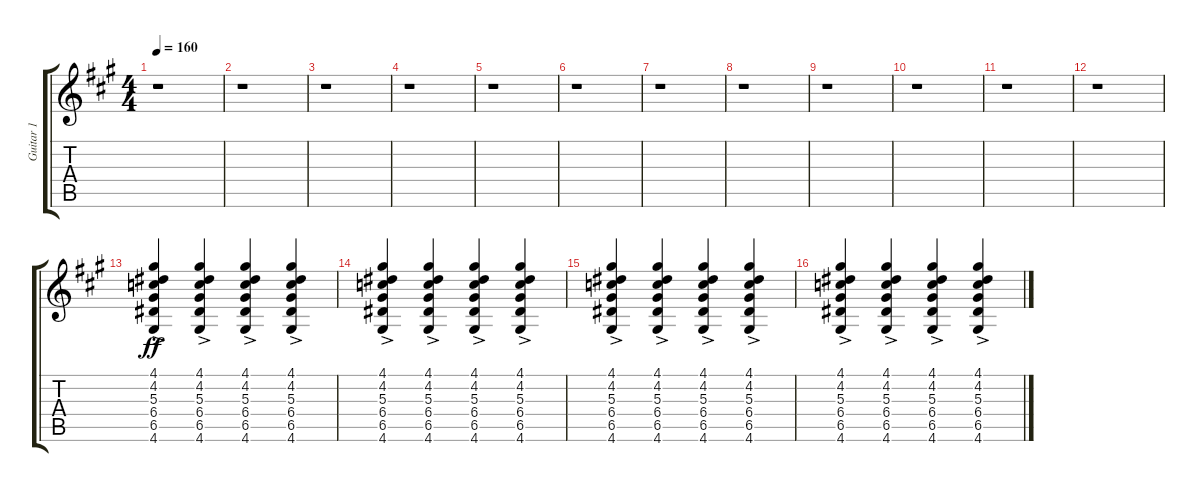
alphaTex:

\track ("Guitar 1" "Guitar 1") {instrument overdrivenguitar}
\staff {score tabs}
\tuning (E4 B3 G3 D3 A2 E2) {hide}
\ts (4 4)
\tempo 160
\clef g2
\ks a
r.1{dy f} |
r.1 |
r.1 |
r.1 |
r.1 |
r.1 |
r.1 |
r.1 |
r.1 |
r.1 |
r.1 |
r.1 |
(4.1{ac} 4.2{ac} 5.3{ac} 6.4{ac} 6.5{ac} 4.6{ac}).4{dy ff} (4.1{ac} 4.2{ac} 5.3{ac} 6.4{ac} 6.5{ac} 4.6{ac}).4 (4.1{ac} 4.2{ac} 5.3{ac} 6.4{ac} 6.5{ac} 4.6{ac}).4 (4.1{ac} 4.2{ac} 5.3{ac} 6.4{ac} 6.5{ac} 4.6{ac}).4 |
(4.1{ac} 4.2{ac} 5.3{ac} 6.4{ac} 6.5{ac} 4.6{ac}).4 (4.1{ac} 4.2{ac} 5.3{ac} 6.4{ac} 6.5{ac} 4.6{ac}).4 (4.1{ac} 4.2{ac} 5.3{ac} 6.4{ac} 6.5{ac} 4.6{ac}).4 (4.1{ac} 4.2{ac} 5.3{ac} 6.4{ac} 6.5{ac} 4.6{ac}).4 |
(4.1{ac} 4.2{ac} 5.3{ac} 6.4{ac} 6.5{ac} 4.6{ac}).4 (4.1{ac} 4.2{ac} 5.3{ac} 6.4{ac} 6.5{ac} 4.6{ac}).4 (4.1{ac} 4.2{ac} 5.3{ac} 6.4{ac} 6.5{ac} 4.6{ac}).4 (4.1{ac} 4.2{ac} 5.3{ac} 6.4{ac} 6.5{ac} 4.6{ac}).4 |
(4.1{ac} 4.2{ac} 5.3{ac} 6.4{ac} 6.5{ac} 4.6{ac}).4 (4.1{ac} 4.2{ac} 5.3{ac} 6.4{ac} 6.5{ac} 4.6{ac}).4 (4.1{ac} 4.2{ac} 5.3{ac} 6.4{ac} 6.5{ac} 4.6{ac}).4 (4.1{ac} 4.2{ac} 5.3{ac} 6.4{ac} 6.5{ac} 4.6{ac}).4
